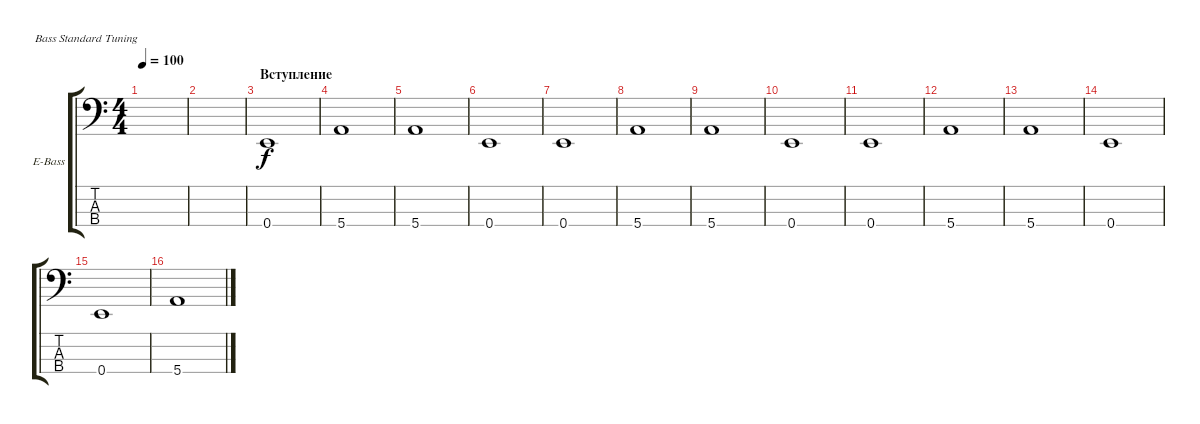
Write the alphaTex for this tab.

\defaultSystemsLayout 4
\bracketExtendMode groupsimilarinstruments
\firstSystemTrackNameOrientation horizontal
\otherSystemsTrackNameOrientation horizontal
\track ("А. Андреев" "E-Bass") {instrument electricbassfinger}
\staff {score tabs}
\tuning (G2 D2 A1 E1)
\ts (4 4)
\tempo 100
\clef f4
\scale
0.487395
\ks c
|
\scale
0.256303 |
\section ("" "Вступление")
\scale
0.256303 0.4.1 |
\scale
0.333333 5.4.1 |
\scale
0.333333 5.4.1 |
\scale
0.333333 0.4.1 |
\scale
0.333333 0.4.1 |
\scale
0.333333 5.4.1 |
\scale
0.333333 5.4.1 |
\scale
0.333333 0.4.1 |
\scale
0.333333 0.4.1 |
\scale
0.333333 5.4.1 |
\scale
0.333333 5.4.1 |
\scale
0.333333 0.4.1 |
\scale
0.333333 0.4.1 |
\scale
0.333333 5.4.1
